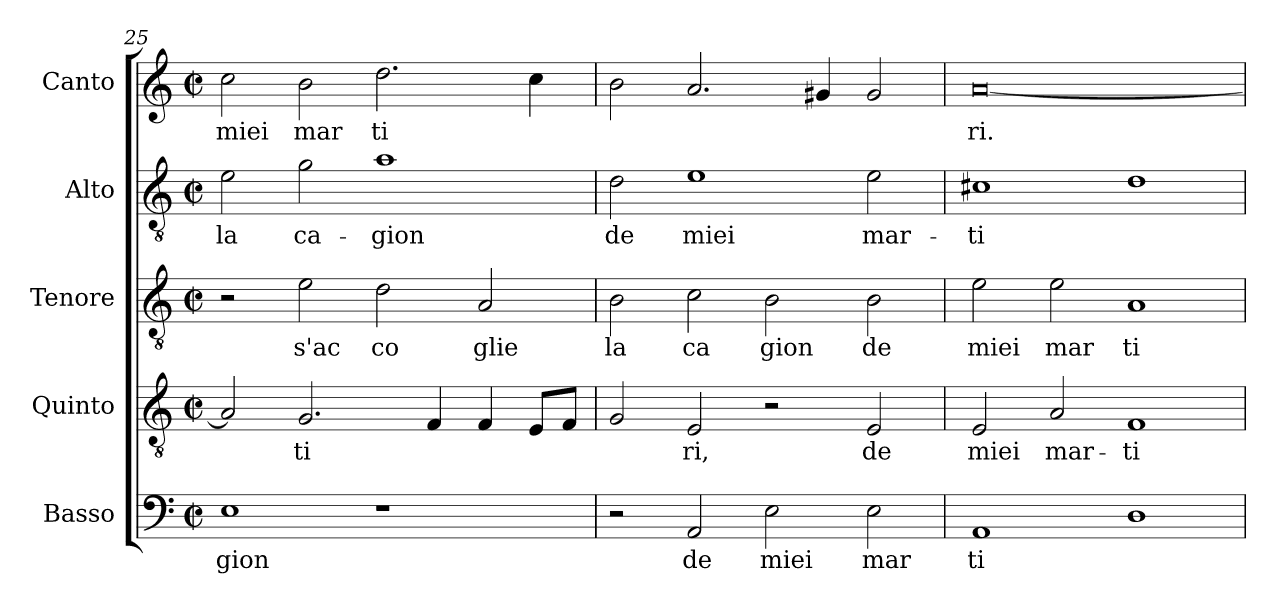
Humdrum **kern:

**kern	**text	**kern	**text	**kern	**text	**kern	**text	**kern	**text
*part5	*part5	*part4	*part4	*part3	*part3	*part2	*part2	*part1	*part1
*staff5	*staff5	*staff4	*staff4	*staff3	*staff3	*staff2	*staff2	*staff1	*staff1
*I"Basso	*	*I"Quinto	*	*I"Tenore	*	*I"Alto	*	*I"Canto	*
*clefF4	*	*clefGv2	*	*clefGv2	*	*clefGv2	*	*clefG2	*
*k[]	*	*k[]	*	*k[]	*	*k[]	*	*k[]	*
*C:	*	*C:	*	*C:	*	*C:	*	*C:	*
*M2/2	*	*M2/2	*	*M2/2	*	*M2/2	*	*M2/2	*
*met(c|)	*	*met(c|)	*	*met(c|)	*	*met(c|)	*	*met(c|)	*
=25	=25	=25	=25	=25	=25	=25	=25	=25	=25
!	!LO:LY:b:rj	!	!LO:LY:b:rj	!	!	!	!LO:LY:b:cj	!	!LO:LY:b:cj
1E	gion	2A/]	--	2r	.	2e\	la	2cc\	miei
!	!	!	!LO:LY:b:rj	!	!LO:LY:b:cj	!	!LO:LY:b:cj	!	!LO:LY:b:cj
.	.	2.G/	-ti-	2e\	s'ac	2g\	ca-	2b\	mar
!	!	!	!	!	!LO:LY:b:cj	!	!LO:LY:b:cj	!	!LO:LY:b:cj
1r	.	.	.	2d\	co	1a	-gion	2.dd\	ti
!	!	!	!LO:LY:b:rj	!	!	!	!	!	!
.	.	4F/	--	.	.	.	.	.	.
!	!	!	!LO:LY:b:rj	!	!LO:LY:b:cj	!	!	!	!
.	.	4F/	--	2A/	glie	.	.	.	.
!	!	!	!LO:LY:b:rj	!	!	!	!	!	!LO:LY:b:cj
.	.	8E/L	--	.	.	.	.	4cc\	.
!	!	!	!LO:LY:b:rj	!	!	!	!	!	!
.	.	8F/J	--	.	.	.	.	.	.
=26	=26	=26	=26	=26	=26	=26	=26	=26	=26
!	!	!	!LO:LY:b:rj	!	!LO:LY:b:cj	!	!LO:LY:b:cj	!	!LO:LY:b:cj
2r	.	2G/	--	2B\	la	2d\	de	2b\	.
!	!LO:LY:b:rj	!	!LO:LY:b:rj	!	!LO:LY:b:cj	!	!LO:LY:b:cj	!	!LO:LY:b:cj
2AA/	de	2E/	-ri,	2c\	ca	1e	miei	2.a/	.
!	!LO:LY:b:rj	!	!	!	!LO:LY:b:cj	!	!	!	!
2E\	miei	2r	.	2B\	gion	.	.	.	.
!	!	!	!	!	!	!	!	!	!LO:LY:b:cj
.	.	.	.	.	.	.	.	4g#/	.
!	!LO:LY:b:rj	!	!LO:LY:b:rj	!	!LO:LY:b:cj	!	!LO:LY:b:cj	!	!LO:LY:b:cj
2E\	mar	2E/	de	2B\	de	2e\	mar-	2g#/	.
=27	=27	=27	=27	=27	=27	=27	=27	=27	=27
!	!LO:LY:b:rj	!	!LO:LY:b:rj	!	!LO:LY:b:cj	!	!LO:LY:b:cj	!	!LO:LY:b:cj
1AA	ti	2E/	miei	2e\	miei	1c#X	-ti-	[<0a	ri.
!	!	!	!LO:LY:b:rj	!	!LO:LY:b:cj	!	!	!	!
.	.	2A/	mar-	2e\	mar	.	.	.	.
!	!LO:LY:b:rj	!	!LO:LY:b:rj	!	!LO:LY:b:cj	!	!LO:LY:b:cj	!	!
1D	.	1F	-ti-	1A	ti	1d	--	.	.
=	=	=	=	=	=	=	=	=	=
*-	*-	*-	*-	*-	*-	*-	*-	*-	*-
